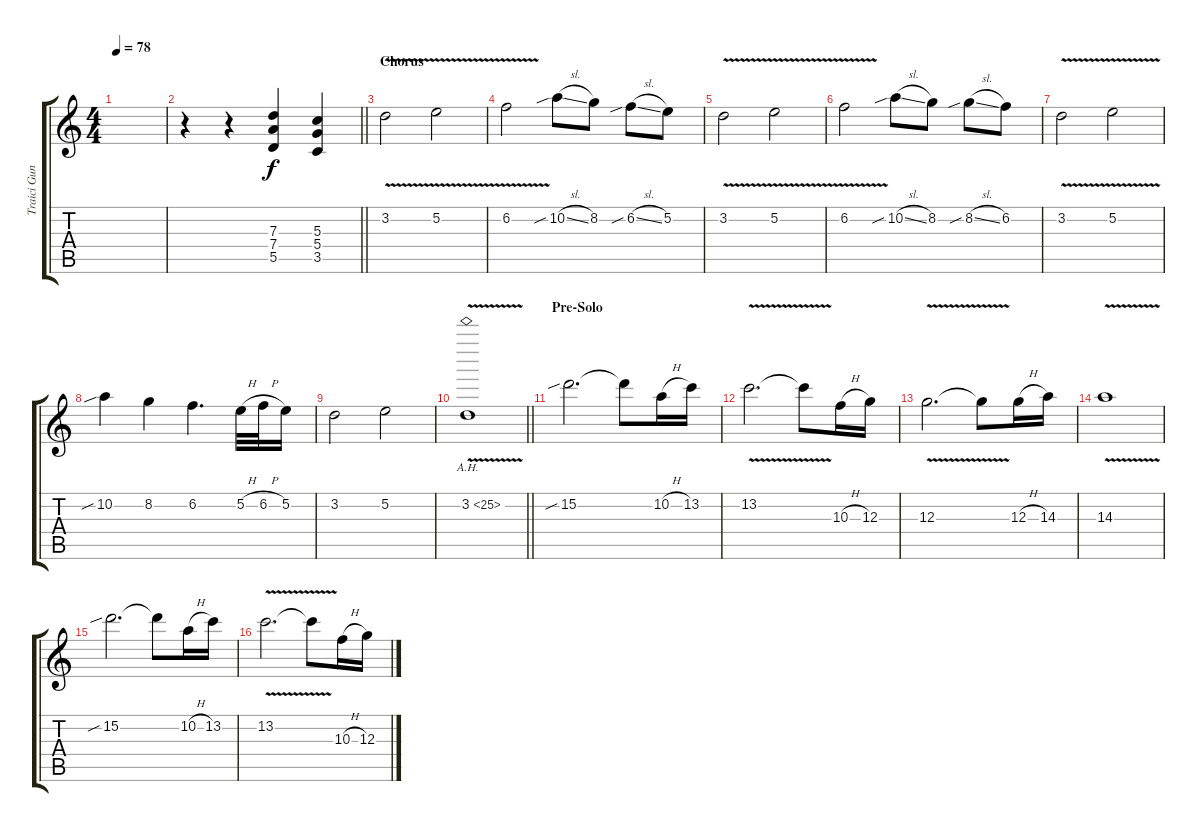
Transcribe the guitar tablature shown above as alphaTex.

\track ("Traici Guns" "Traici Gun") {instrument overdrivenguitar}
\staff {score tabs}
\tuning (E4 B3 G3 D3 A2 E2) {hide}
\ts (4 4)
\tempo 78
\clef g2
\ks c
|
\barLineRight lightlight
r.4 r.4 (7.3 7.4 5.5).4 (5.3 5.4 3.5).4 |
\section ("" "Chorus")
3.2{v}.2 5.2{v}.2 |
6.2{v}.2 10.2{sib sl}.8 8.2.8 6.2{sib sl}.8 5.2.8 |
3.2{v}.2 5.2{v}.2 |
6.2{v}.2 10.2{sib sl}.8 8.2.8 8.2{sib sl}.8 6.2.8 |
3.2{v}.2 5.2{v}.2 |
10.2{sib}.4 8.2.4 6.2.4{d} 5.2{h}.32 6.2{h}.32 5.2.16 |
3.2.2 5.2.2 |
\barLineRight lightlight
3.2{ah 22 v}.1 |
\section ("" "Pre-Solo")
15.2{sib}.2{d volume 14 instrument electricguitarclean} 15.2{t}.8 10.2{h}.16 13.2.16 |
13.2{v}.2{d} 13.2{t}.8 10.3{h}.16 12.3.16 |
12.3{v}.2{d} 12.3{t}.8 12.3{h}.16 14.3.16 |
14.3{v}.1 |
15.2{sib}.2{d} 15.2{t}.8 10.2{h}.16 13.2.16 |
13.2{v}.2{d} 13.2{t}.8 10.3{h}.16 12.3.16
